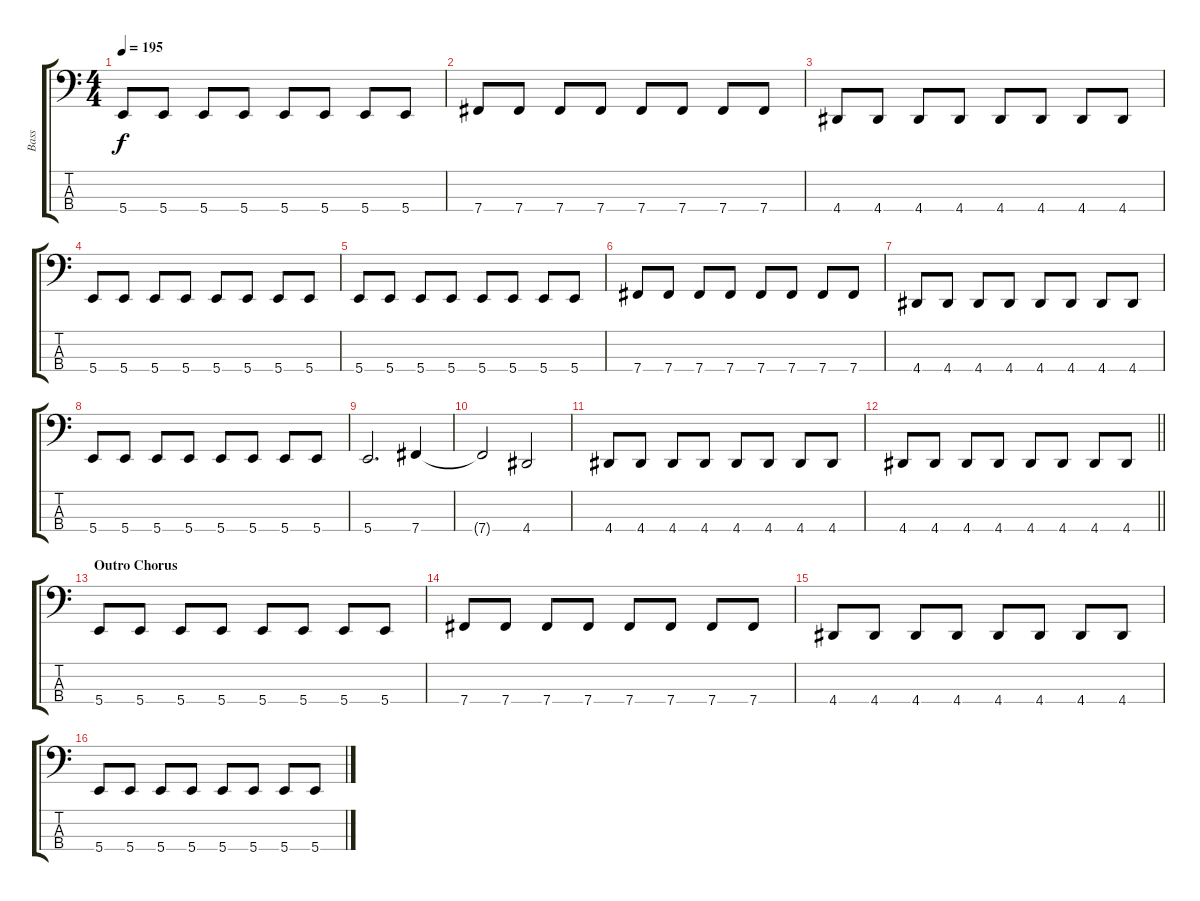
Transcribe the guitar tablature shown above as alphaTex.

\track ("Bass" "Bass") {instrument electricbasspick}
\staff {score tabs}
\tuning (E2 B1 Gb1 B0) {hide}
\ts (4 4)
\tempo 195
\clef f4
\ks c
5.4.8{dy f} 5.4.8 5.4.8 5.4.8 5.4.8 5.4.8 5.4.8 5.4.8 |
7.4.8 7.4.8 7.4.8 7.4.8 7.4.8 7.4.8 7.4.8 7.4.8 |
4.4.8 4.4.8 4.4.8 4.4.8 4.4.8 4.4.8 4.4.8 4.4.8 |
5.4.8 5.4.8 5.4.8 5.4.8 5.4.8 5.4.8 5.4.8 5.4.8 |
5.4.8 5.4.8 5.4.8 5.4.8 5.4.8 5.4.8 5.4.8 5.4.8 |
7.4.8 7.4.8 7.4.8 7.4.8 7.4.8 7.4.8 7.4.8 7.4.8 |
4.4.8 4.4.8 4.4.8 4.4.8 4.4.8 4.4.8 4.4.8 4.4.8 |
5.4.8 5.4.8 5.4.8 5.4.8 5.4.8 5.4.8 5.4.8 5.4.8 |
5.4.2{d} 7.4.4 |
7.4{t}.2 4.4.2 |
4.4.8{volume 6} 4.4.8{volume 13} 4.4.8 4.4.8 4.4.8 4.4.8 4.4.8 4.4.8 |
\barLineRight lightlight
4.4.8 4.4.8 4.4.8 4.4.8 4.4.8 4.4.8 4.4.8 4.4.8 |
\section ("" "Outro Chorus")
5.4.8 5.4.8 5.4.8 5.4.8 5.4.8 5.4.8 5.4.8 5.4.8 |
7.4.8 7.4.8 7.4.8 7.4.8 7.4.8 7.4.8 7.4.8 7.4.8 |
4.4.8 4.4.8 4.4.8 4.4.8 4.4.8 4.4.8 4.4.8 4.4.8 |
5.4.8 5.4.8 5.4.8 5.4.8 5.4.8 5.4.8 5.4.8 5.4.8
